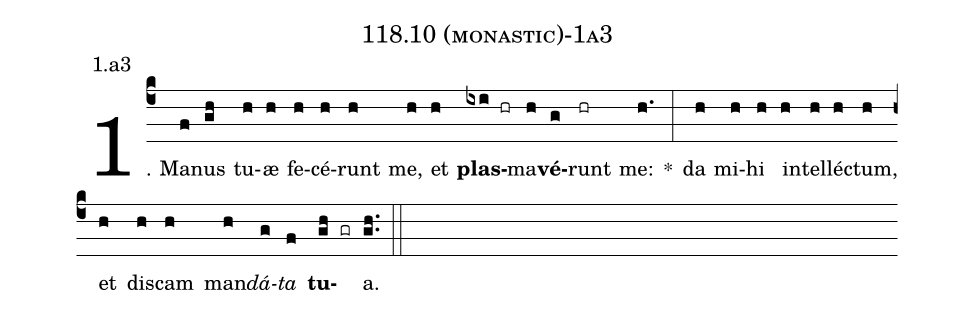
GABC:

name: 118.10 (monastic)-1a3;
annotation: 1.a3;
%%
(c4)1. Ma(f)nus(gh) tu(h)æ(h) fe(h)cé(h)runt(h) me,(h) et(h) <b>plas</b>(ixi hr)ma(h)<b>vé</b>(g)runt(hr) me:(h.) *(:) da(h) mi(h)hi(h) in(h)tel(h)léc(h)tum,(h) et(h) dis(h)cam(h) man(h)<i>dá</i>(g)<i>ta</i>(f) <b>tu</b>(gh gr)a.(gh..) (::)
